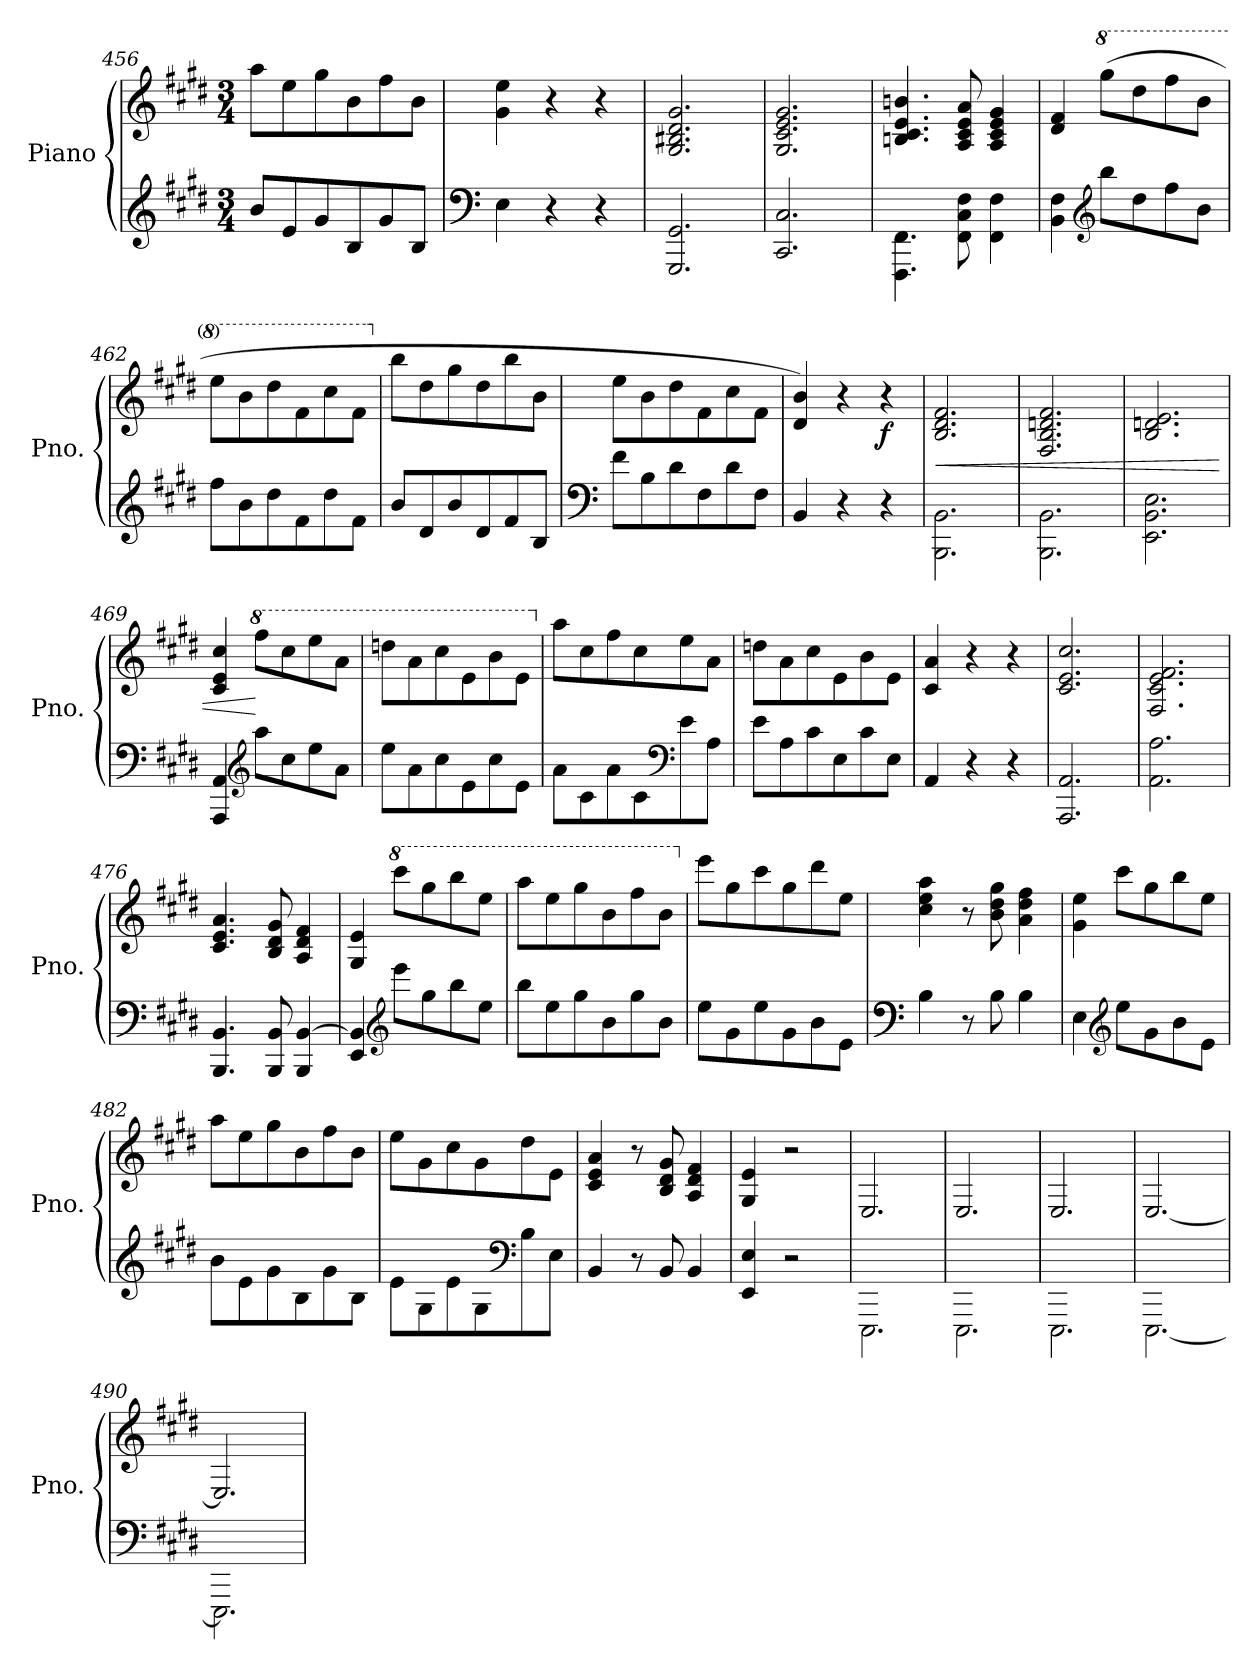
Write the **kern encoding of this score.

**kern	**kern	**dynam
*part1	*part1	*part1
*staff2	*staff1	*staff1/2
*I"Piano	*	*
*I'Pno.	*	*
*clefG2	*clefG2	*
*k[f#c#g#d#]	*k[f#c#g#d#]	*
*M3/4	*M3/4	*
=456	=456	=456
8b/L	8aa\L	.
8e/	8ee\	.
8g#/	8gg#\	.
8B/	8b\	.
8g#/	8ff#\	.
8B/J	8b\J	.
=457	=457	=457
*clefF4	*	*
4E\	4g#\ 4ee\	.
4r	4r	.
4r	4r	.
!!LO:LB:g=z
=458	=458	=458
2.GGG#/ 2.GG#/	2.G#/ 2.B#X/ 2.d#/ 2.g#/	.
=459	=459	=459
2.CC#/ 2.C#/	2.G#/ 2.c#/ 2.e/ 2.g#/	.
=460	=460	=460
4.FFF#\ 4.FF#\	4.Bn/ 4.c#/ 4.e/ 4.bn/	.
8FF#\ 8C#\ 8F#\	8A/ 8c#/ 8e/ 8a/	.
4FF#\ 4F#\	4A/ 4c#/ 4e/ 4g#/	.
=461	=461	=461
4BB\ 4F#\	4d#/ 4f#/	.
*clefG2	*	*
*	*8va	*
8bb\L	(8ggg#\L	.
8dd#\	8ddd#\	.
8ff#\	8fff#\	.
8b\J	8bb\J	.
=462	=462	=462
8ff#\L	8eee\L	.
8b\	8bb\	.
8dd#\	8ddd#\	.
8f#\	8ff#\	.
8dd#\	8ccc#\	.
8f#\J	8ff#\J	.
=463	=463	=463
*	*X8va	*
8b/L	8bb\L	.
8d#/	8dd#\	.
8b/	8gg#\	.
8d#/	8dd#\	.
8f#/	8bb\	.
8B/J	8b\J	.
=464	=464	=464
*clefF4	*	*
8f#\L	8ee\L	.
8B\	8b\	.
8d#\	8dd#\	.
8F#\	8f#\	.
8d#\	8cc#\	.
8F#\J	8f#\J	.
!!LO:LB:g=z
=465	=465	=465
4BB/	4d#/ 4b/)	.
4r	4r	.
!	!	!LO:DY:b
4r	4r	f
=466	=466	=466
!	!	!LO:HP:b
2.BBB\ 2.BB\	2.B/ 2.d#/ 2.f#/	<
=467	=467	=467
2.BBB\ 2.BB\	2.F#/ 2.B/ 2.dn/ 2.f#/	.
=468	=468	=468
2.EE\ 2.BB\ 2.E\	2.B/ 2.dn/ 2.e/	.
=469	=469	=469
4AAA/ 4AA/	4c#/ 4e/ 4cc#/	.
*clefG2	*	*
*	*8va	*
8aa\L	8fff#\L	[
8cc#\	8ccc#\	.
8ee\	8eee\	.
8a\J	8aa\J	.
=470	=470	=470
8ee\L	8dddn\L	.
8a\	8aa\	.
8cc#\	8ccc#\	.
8e\	8ee\	.
8cc#\	8bb\	.
8e\J	8ee\J	.
=471	=471	=471
*	*X8va	*
8a\L	8aa\L	.
8c#\	8cc#\	.
8a\	8ff#\	.
8c#\	8cc#\	.
*clefF4	*	*
8e\	8ee\	.
8A\J	8a\J	.
=472	=472	=472
8e\L	8ddn\L	.
8A\	8a\	.
8c#\	8cc#\	.
8E\	8e\	.
8c#\	8b\	.
8E\J	8e\J	.
!!LO:LB:g=z
=473	=473	=473
4AA/	4c#/ 4a/	.
4r	4r	.
4r	4r	.
=474	=474	=474
2.AAA/ 2.AA/	2.c#/ 2.e/ 2.cc#/	.
=475	=475	=475
2.AA\ 2.A\	2.F#/ 2.c#/ 2.e/ 2.f#/	.
=476	=476	=476
4.BBB/ 4.BB/	4.c#/ 4.e/ 4.a/	.
8BBB/ 8BB/	8B/ 8d#/ 8g#/	.
4BBB/ [4BB/	4A/ 4d#/ 4f#/	.
=477	=477	=477
4EE/ 4BB/]	4G#/ 4e/	.
*clefG2	*	*
*	*8va	*
8eee\L	8cccc#\L	.
8gg#\	8ggg#\	.
8bb\	8bbb\	.
8ee\J	8eee\J	.
=478	=478	=478
8bb\L	8aaa\L	.
8ee\	8eee\	.
8gg#\	8ggg#\	.
8b\	8bb\	.
8gg#\	8fff#\	.
8b\J	8bb\J	.
=479	=479	=479
*	*X8va	*
8ee\L	8eee\L	.
8g#\	8gg#\	.
8ee\	8ccc#\	.
8g#\	8gg#\	.
8b\	8ddd#\	.
8e\J	8ee\J	.
=480	=480	=480
*clefF4	*	*
4B\	4cc#\ 4ee\ 4aa\	.
8r	8r	.
8B\	8b\ 8dd#\ 8gg#\	.
4B\	4a\ 4dd#\ 4ff#\	.
!!LO:PB:g=z
=481	=481	=481
4E\	4g#\ 4ee\	.
*clefG2	*	*
8ee\L	8ccc#\L	.
8g#\	8gg#\	.
8b\	8bb\	.
8e\J	8ee\J	.
=482	=482	=482
8b\L	8aa\L	.
8e\	8ee\	.
8g#\	8gg#\	.
8B\	8b\	.
8g#\	8ff#\	.
8B\J	8b\J	.
=483	=483	=483
8e\L	8ee\L	.
8G#\	8g#\	.
8e\	8cc#\	.
8G#\	8g#\	.
*clefF4	*	*
8B\	8dd#\	.
8E\J	8e\J	.
=484	=484	=484
4BB/	4c#/ 4e/ 4a/	.
8r	8r	.
8BB/	8B/ 8d#/ 8g#/	.
4BB/	4A/ 4d#/ 4f#/	.
=485	=485	=485
4EE/ 4E/	4G#/ 4e/	.
2r	2r	.
=486	=486	=486
*^	*	*
2.ryy	2.EEE\	2.E/	.
=487	=487	=487	=487
2.ryy	2.EEE\	2.E/	.
=488	=488	=488	=488
2.ryy	2.EEE\	2.E/	.
=489	=489	=489	=489
2.ryy	[2.EEE\	[2.E/	.
!!LO:LB:g=z
=490	=490	=490	=490
2.ryy	2.EEE\]	2.E/]	.
*v	*v	*	*
=	=	=
*-	*-	*-
